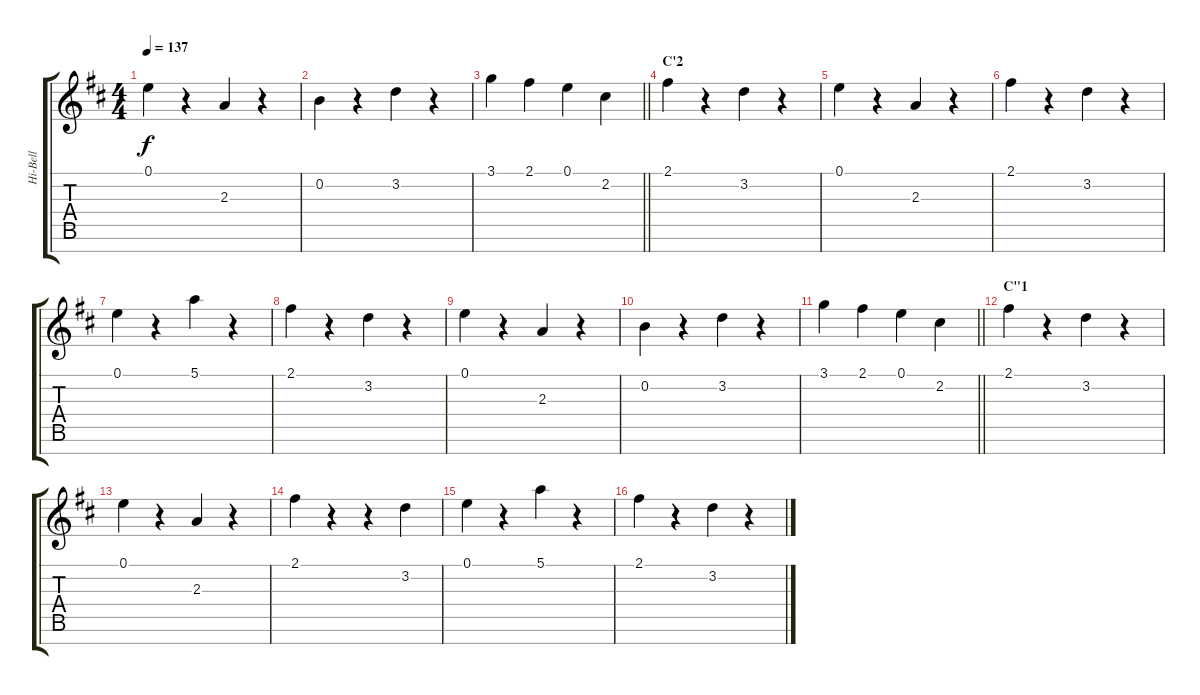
\track ("Hi-Bell" "Hi-Bell") {instrument tubularbells}
\staff {score tabs}
\tuning (E5 B4 G4 D4 A3 E3 B2) {hide}
\ts (4 4)
\tempo 137
\clef g2
\ks d
0.1.4{dy f} r.4 2.3.4 r.4 |
0.2.4 r.4 3.2.4 r.4 |
\barLineRight lightlight
3.1.4 2.1.4 0.1.4 2.2.4 |
\section ("" "C'2")
2.1.4 r.4 3.2.4 r.4 |
0.1.4 r.4 2.3.4 r.4 |
2.1.4 r.4 3.2.4 r.4 |
0.1.4 r.4 5.1.4 r.4 |
2.1.4 r.4 3.2.4 r.4 |
0.1.4 r.4 2.3.4 r.4 |
0.2.4 r.4 3.2.4 r.4 |
\barLineRight lightlight
3.1.4 2.1.4 0.1.4 2.2.4 |
\section ("" "C\"1")
2.1.4 r.4 3.2.4 r.4 |
0.1.4 r.4 2.3.4 r.4 |
2.1.4 r.4 r.4 3.2.4 |
0.1.4 r.4 5.1.4 r.4 |
2.1.4 r.4 3.2.4 r.4
